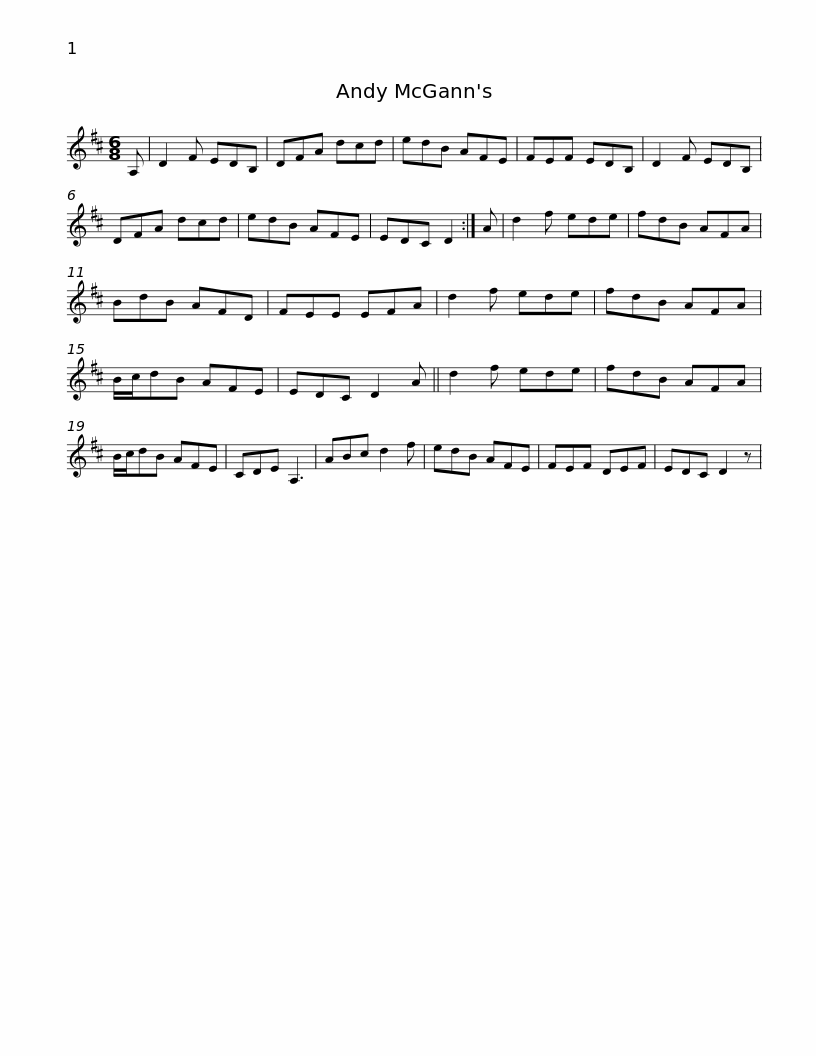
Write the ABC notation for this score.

X:1
L:1/8
M:6/8
I:linebreak $
K:D
V:1 treble
V:1
 A, | D2 F EDB, | DFA dcd | edB AFE | FEF EDB, | %5
 D2 F EDB, | DFA dcd | edB AFE |$ EDC D2 :| A | %10
 d2 f ede | fdB AFA | BdB AFD | FEE EFA | d2 f ede | %15
 fdB AFA |$ B/c/dB AFE | EDC D2 A || d2 f ede | fdB AFA | %20
 B/c/dB AFE | CDE A,3 | ABc d2 f |$ edB AFE | FEF DEF | %25
 EDC D2 z | %26
